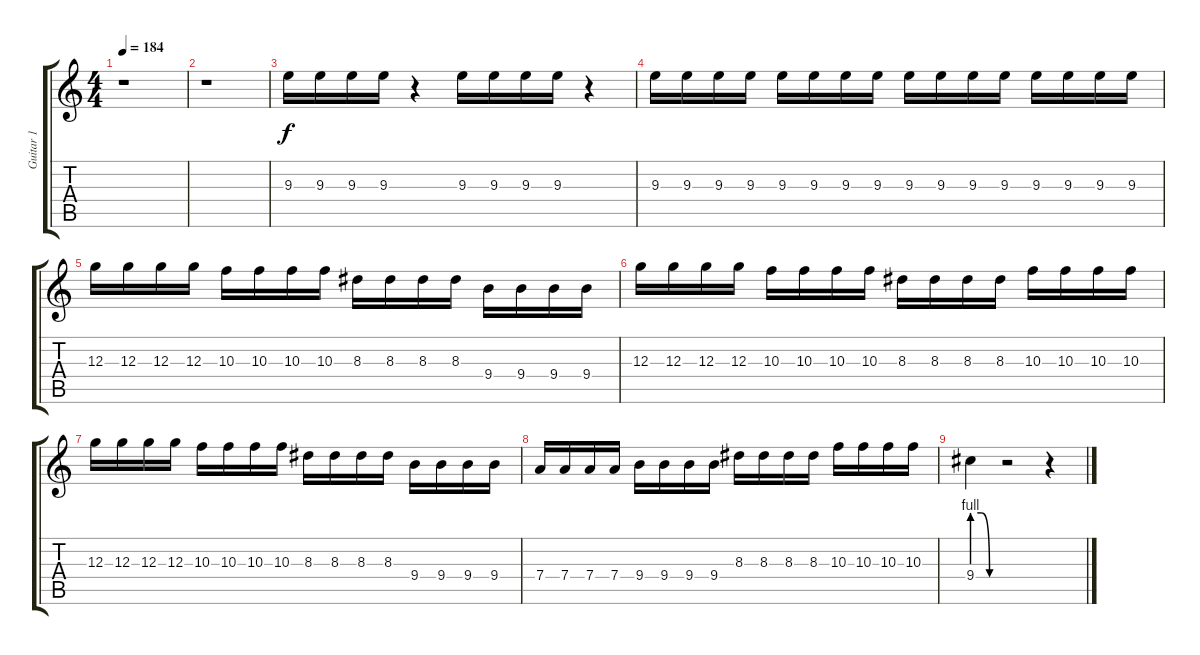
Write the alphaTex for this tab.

\track ("Guitar 1" "Guitar 1") {instrument distortionguitar}
\staff {score tabs}
\tuning (E4 B3 G3 D3 A2 E2) {hide}
\ts (4 4)
\tempo 184
\clef g2
\ks c
r.1{dy f} |
r.1 |
9.3.16 9.3.16 9.3.16 9.3.16 r.4 9.3.16 9.3.16 9.3.16 9.3.16 r.4 |
9.3.16 9.3.16 9.3.16 9.3.16 9.3.16 9.3.16 9.3.16 9.3.16 9.3.16 9.3.16 9.3.16 9.3.16 9.3.16 9.3.16 9.3.16 9.3.16 |
12.3.16 12.3.16 12.3.16 12.3.16 10.3.16 10.3.16 10.3.16 10.3.16 8.3.16 8.3.16 8.3.16 8.3.16 9.4.16 9.4.16 9.4.16 9.4.16 |
12.3.16 12.3.16 12.3.16 12.3.16 10.3.16 10.3.16 10.3.16 10.3.16 8.3.16 8.3.16 8.3.16 8.3.16 10.3.16 10.3.16 10.3.16 10.3.16 |
12.3.16 12.3.16 12.3.16 12.3.16 10.3.16 10.3.16 10.3.16 10.3.16 8.3.16 8.3.16 8.3.16 8.3.16 9.4.16 9.4.16 9.4.16 9.4.16 |
7.4.16 7.4.16 7.4.16 7.4.16 9.4.16 9.4.16 9.4.16 9.4.16 8.3.16 8.3.16 8.3.16 8.3.16 10.3.16 10.3.16 10.3.16 10.3.16 |
9.4{be (custom 0 4 20 4 40 0 60 0)}.4 r.2 r.4
